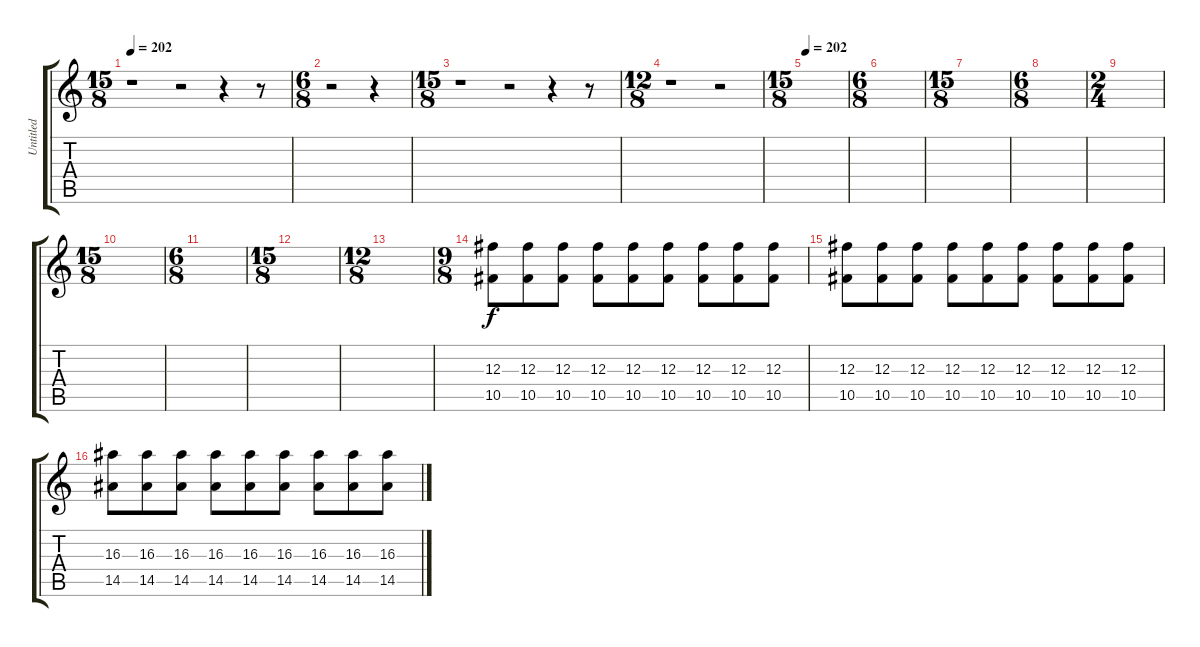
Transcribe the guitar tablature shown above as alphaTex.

\track ("Untitled" "Untitled") {instrument distortionguitar}
\staff {score tabs}
\tuning (Eb4 Bb3 Gb3 Db3 Ab2 Eb2) {hide}
\ts (15 8)
\tempo 202
\clef g2
\ks c
r.1{dy f} r.2 r.4 r.8 |
\ts (6 8)
r.2 r.4 |
\ts (15 8)
r.1 r.2 r.4 r.8 |
\ts (12 8)
r.1 r.2 |
\ts (15 8)
\tempo 202
|
\ts (6 8)
|
\ts (15 8)
|
\ts (6 8)
|
\ts (2 4)
|
\ts (15 8)
|
\ts (6 8)
|
\ts (15 8)
|
\ts (12 8)
|
\ts (9 8)
(12.3 10.5).8 (12.3 10.5).8 (12.3 10.5).8 (12.3 10.5).8 (12.3 10.5).8 (12.3 10.5).8 (12.3 10.5).8 (12.3 10.5).8 (12.3 10.5).8 |
(12.3 10.5).8 (12.3 10.5).8 (12.3 10.5).8 (12.3 10.5).8 (12.3 10.5).8 (12.3 10.5).8 (12.3 10.5).8 (12.3 10.5).8 (12.3 10.5).8 |
(16.3 14.5).8 (16.3 14.5).8 (16.3 14.5).8 (16.3 14.5).8 (16.3 14.5).8 (16.3 14.5).8 (16.3 14.5).8 (16.3 14.5).8 (16.3 14.5).8
